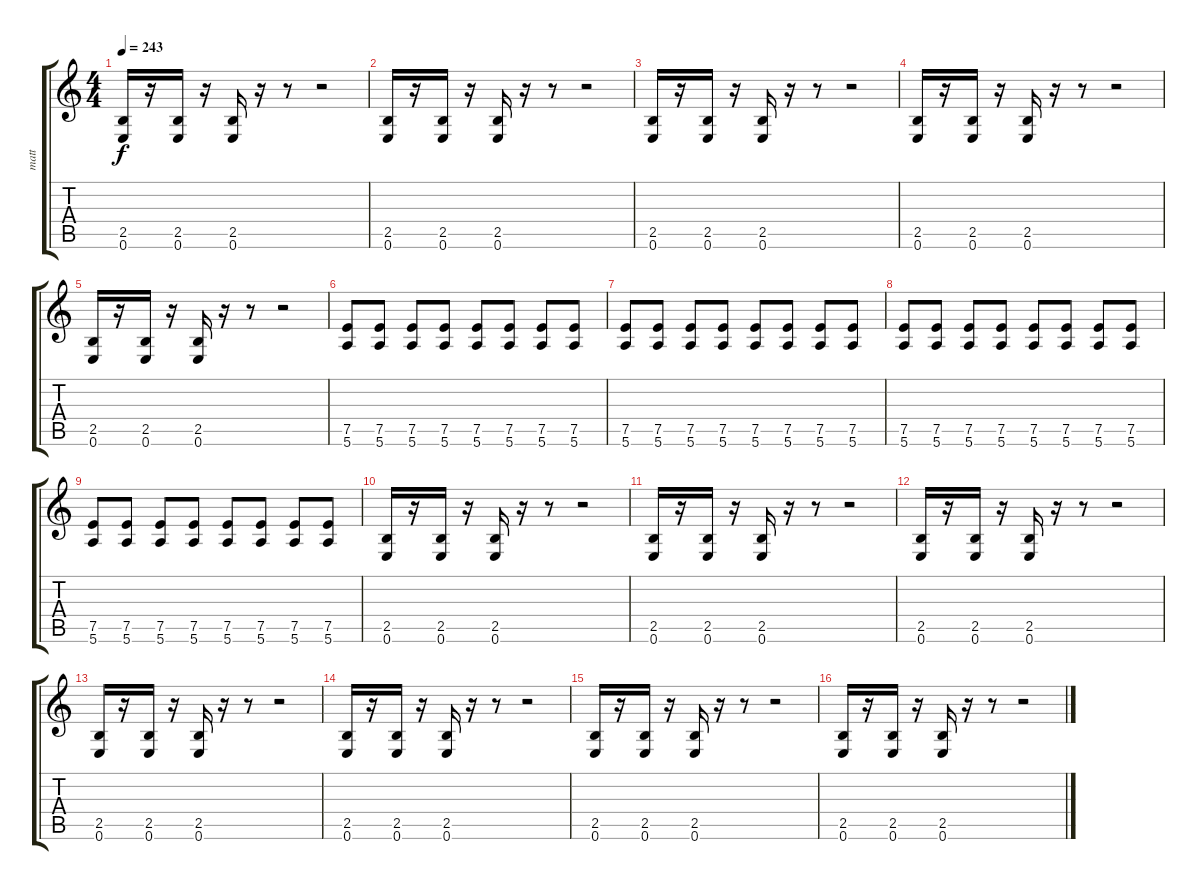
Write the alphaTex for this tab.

\track ("matt" "matt") {instrument distortionguitar}
\staff {score tabs}
\tuning (E4 B3 G3 D3 A2 E2) {hide}
\ts (4 4)
\tempo 243
\clef g2
\ks c
(2.5 0.6).16{dy f} r.16 (2.5 0.6).16 r.16 (2.5 0.6).16 r.16 r.8 r.2 |
(2.5 0.6).16 r.16 (2.5 0.6).16 r.16 (2.5 0.6).16 r.16 r.8 r.2 |
(2.5 0.6).16 r.16 (2.5 0.6).16 r.16 (2.5 0.6).16 r.16 r.8 r.2 |
(2.5 0.6).16 r.16 (2.5 0.6).16 r.16 (2.5 0.6).16 r.16 r.8 r.2 |
(2.5 0.6).16 r.16 (2.5 0.6).16 r.16 (2.5 0.6).16 r.16 r.8 r.2 |
(7.5 5.6).8 (7.5 5.6).8 (7.5 5.6).8 (7.5 5.6).8 (7.5 5.6).8 (7.5 5.6).8 (7.5 5.6).8 (7.5 5.6).8 |
(7.5 5.6).8 (7.5 5.6).8 (7.5 5.6).8 (7.5 5.6).8 (7.5 5.6).8 (7.5 5.6).8 (7.5 5.6).8 (7.5 5.6).8 |
(7.5 5.6).8 (7.5 5.6).8 (7.5 5.6).8 (7.5 5.6).8 (7.5 5.6).8 (7.5 5.6).8 (7.5 5.6).8 (7.5 5.6).8 |
(7.5 5.6).8 (7.5 5.6).8 (7.5 5.6).8 (7.5 5.6).8 (7.5 5.6).8 (7.5 5.6).8 (7.5 5.6).8 (7.5 5.6).8 |
(2.5 0.6).16 r.16 (2.5 0.6).16 r.16 (2.5 0.6).16 r.16 r.8 r.2 |
(2.5 0.6).16 r.16 (2.5 0.6).16 r.16 (2.5 0.6).16 r.16 r.8 r.2 |
(2.5 0.6).16 r.16 (2.5 0.6).16 r.16 (2.5 0.6).16 r.16 r.8 r.2 |
(2.5 0.6).16 r.16 (2.5 0.6).16 r.16 (2.5 0.6).16 r.16 r.8 r.2 |
(2.5 0.6).16 r.16 (2.5 0.6).16 r.16 (2.5 0.6).16 r.16 r.8 r.2 |
(2.5 0.6).16 r.16 (2.5 0.6).16 r.16 (2.5 0.6).16 r.16 r.8 r.2 |
(2.5 0.6).16 r.16 (2.5 0.6).16 r.16 (2.5 0.6).16 r.16 r.8 r.2
